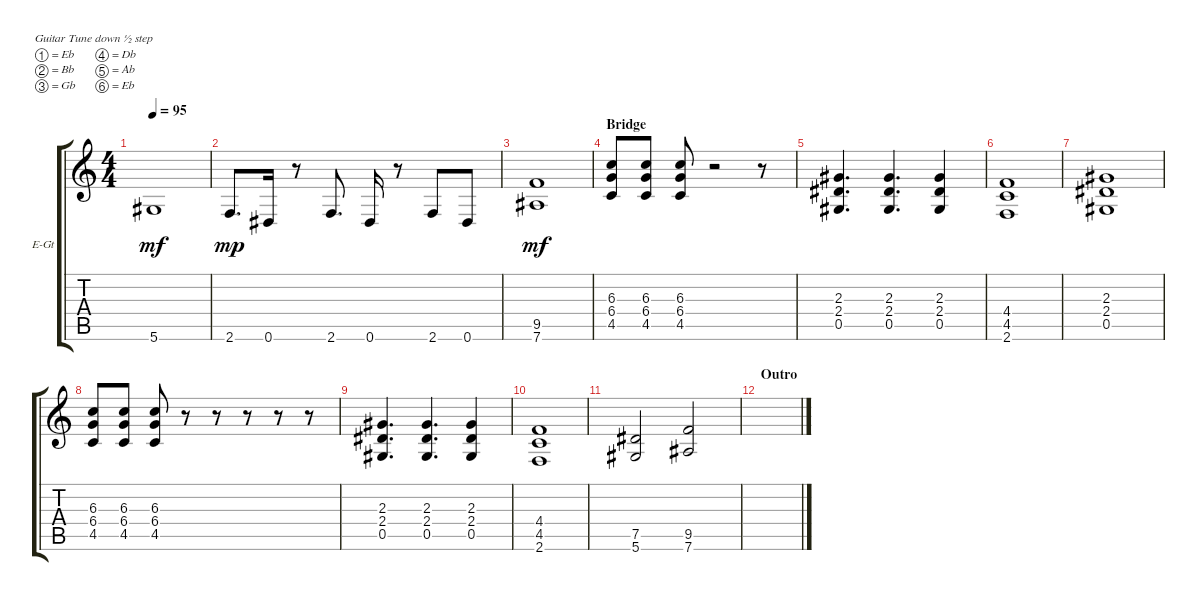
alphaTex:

\defaultSystemsLayout 4
\bracketExtendMode groupsimilarinstruments
\firstSystemTrackNameOrientation horizontal
\otherSystemsTrackNameOrientation horizontal
\track ("Gitar 3" "E-Gt") {instrument overdrivenguitar}
\staff {score tabs}
\tuning (Eb4 Bb3 Gb3 Db3 Ab2 Eb2)
\ts (4 4)
\tempo 95
\clef g2
\ks c
5.6.1{dy mf} |
2.6.8{d dy mp} 0.6.16 r.8 2.6.8{d} 0.6.16 r.8 2.6.8 0.6.8 |
(7.6 9.5).1{dy mf} |
\section ("" "Bridge")
(4.5 6.4 6.3).8 (4.5 6.4 6.3).8 (4.5 6.4 6.3).8 r.2 r.8 |
(0.5 2.4 2.3).4{d} (0.5 2.4 2.3).4{d} (0.5 2.4 2.3).4 |
(2.6 4.5 4.4).1 |
(0.5 2.4 2.3).1 |
(4.5 6.4 6.3).8 (4.5 6.4 6.3).8 (4.5 6.4 6.3).8 r.8 r.8 r.8 r.8 r.8 |
(0.5 2.4 2.3).4{d} (0.5 2.4 2.3).4{d} (0.5 2.4 2.3).4 |
(2.6 4.5 4.4).1 |
(5.6 7.5).2 (7.6 9.5).2 |
\section ("" "Outro")
